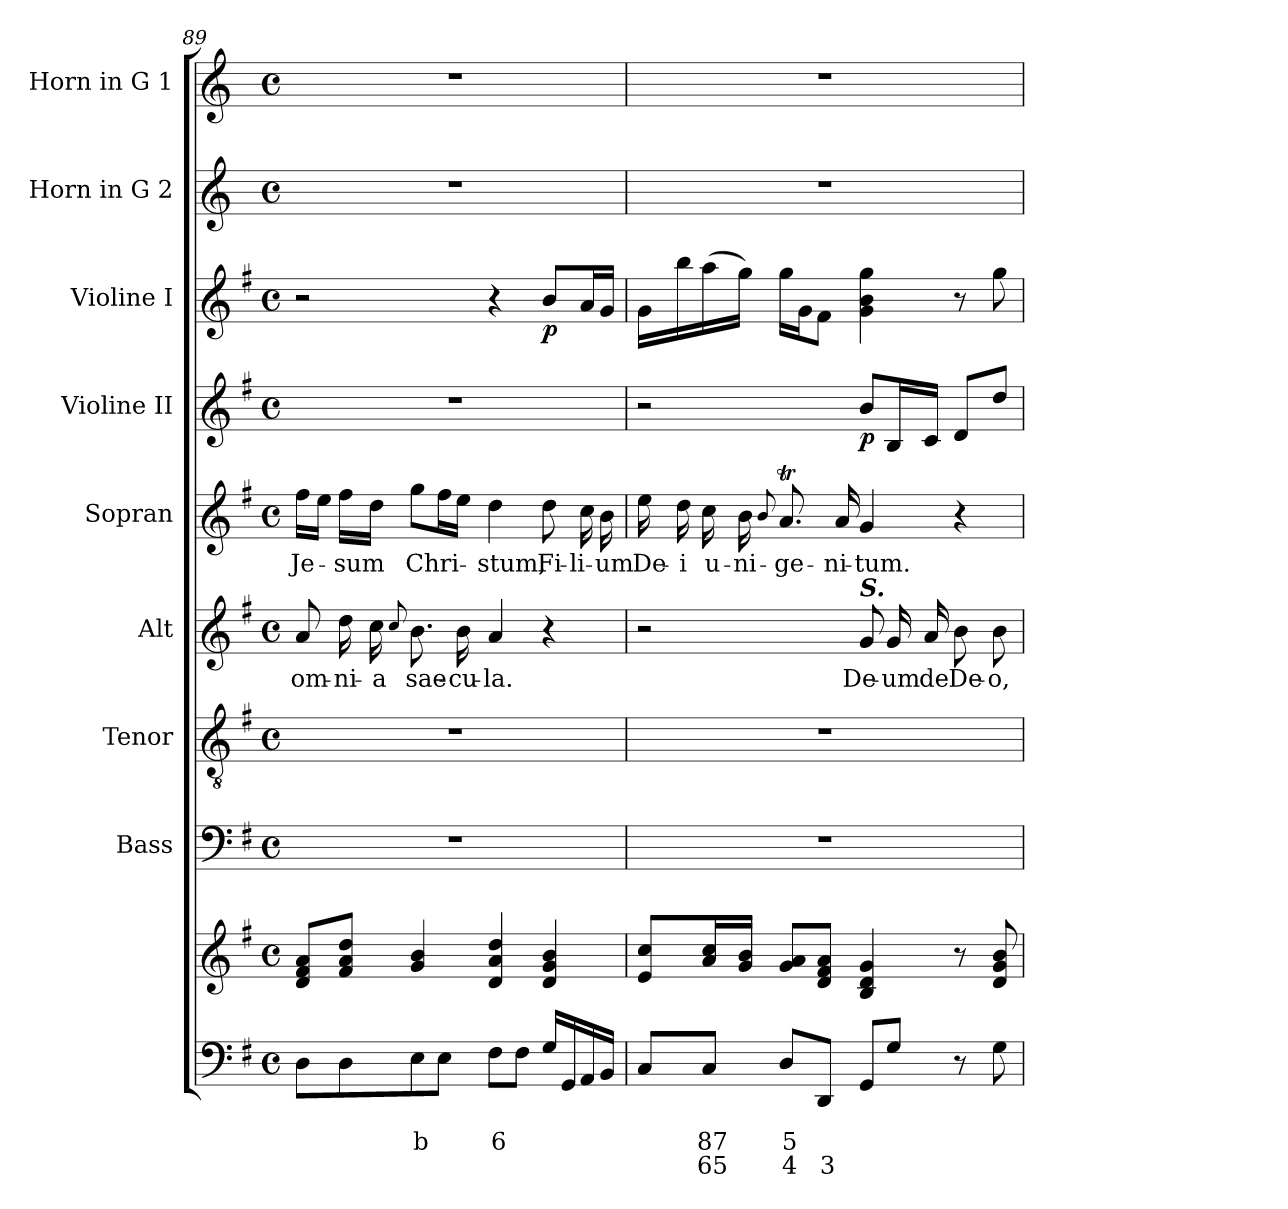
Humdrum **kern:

**kern	**text	**text	**text	**kern	**kern	**kern	**kern	**text	**kern	**text	**kern	**dynam	**kern	**dynam	**kern	**kern
*part9	*part9	*part9	*part9	*part9	*part8	*part7	*part6	*part6	*part5	*part5	*part4	*part4	*part3	*part3	*part2	*part1
*staff10	*staff10	*staff10	*staff10	*staff9	*staff8	*staff7	*staff6	*staff6	*staff5	*staff5	*staff4	*staff4	*staff3	*staff3	*staff2	*staff1
*	*	*	*	*	*I"Bass	*I"Tenor	*I"Alt	*	*I"Sopran	*	*I"Violine II	*	*I"Violine I	*	*I"Horn in G 2	*I"Horn in G 1
*	*	*	*	*	*I'B.	*I'T.	*I'A.	*	*I'S.	*	*I'Vl. II	*	*I'Vl. I	*	*	*
*clefF4	*	*	*	*clefG2	*clefF4	*clefGv2	*clefG2	*	*clefG2	*	*clefG2	*	*clefG2	*	*clefG2	*clefG2
*	*	*	*	*	*	*	*	*	*	*	*	*	*	*	*ITrd3c5	*ITrd3c5
*k[f#]	*	*	*	*k[f#]	*k[f#]	*k[f#]	*k[f#]	*	*k[f#]	*	*k[f#]	*	*k[f#]	*	*k[f#]	*k[f#]
*G:	*	*	*	*G:	*G:	*G:	*G:	*	*G:	*	*G:	*	*G:	*	*G:	*G:
*M4/4	*	*	*	*M4/4	*M4/4	*M4/4	*M4/4	*	*M4/4	*	*M4/4	*	*M4/4	*	*M4/4	*M4/4
*met(c)	*	*	*	*met(c)	*met(c)	*met(c)	*met(c)	*	*met(c)	*	*met(c)	*	*met(c)	*	*met(c)	*met(c)
=89	=89	=89	=89	=89	=89	=89	=89	=89	=89	=89	=89	=89	=89	=89	=89	=89
!	!	!	!	!	!	!	!	!LO:LY:b	!	!LO:LY:b	!	!	!	!	!	!
8D\L	.	.	.	8d/ 8f#/ 8a/L	1r	1r	8a/	om-	16ff#\LL	Je-	1r	.	2r	.	1r	1r
.	.	.	.	.	.	.	.	.	16ee\JJ	.	.	.	.	.	.	.
!	!	!	!	!	!	!	!	!LO:LY:b	!	!LO:LY:b	!	!	!	!	!	!
8D\	.	.	.	8f#/ 8a/ 8dd/J	.	.	16dd\	-ni-	16ff#\LL	-sum	.	.	.	.	.	.
!	!	!	!	!	!	!	!	!LO:LY:b	!	!	!	!	!	!	!	!
.	.	.	.	.	.	.	16cc\	-a	16dd\JJ	.	.	.	.	.	.	.
.	.	.	.	.	.	.	8qqcc/	.	.	.	.	.	.	.	.	.
!	!	!LO:LY:b	!	!	!	!	!	!LO:LY:b	!	!LO:LY:b	!	!	!	!	!	!
8E\	.	b	.	4g/ 4b/	.	.	8.b\	sae-	8gg\L	Chri-	.	.	.	.	.	.
8E\J	.	.	.	.	.	.	.	.	16ff#\L	.	.	.	.	.	.	.
!	!	!	!	!	!	!	!	!LO:LY:b	!	!	!	!	!	!	!	!
.	.	.	.	.	.	.	16b\	-cu-	16ee\JJ	.	.	.	.	.	.	.
!	!	!LO:LY:b	!	!	!	!	!	!LO:LY:b	!	!LO:LY:b	!	!	!	!	!	!
8F#\L	.	6	.	4d/ 4a/ 4dd/	.	.	4a/	-la.	4dd\	-stum,	.	.	4r	.	.	.
8F#\J	.	.	.	.	.	.	.	.	.	.	.	.	.	.	.	.
!	!	!	!	!	!	!	!	!	!	!LO:LY:b	!	!	!	!LO:DY:b	!	!
16G/LL	.	.	.	4d/ 4g/ 4b/	.	.	4r	.	8dd\	Fi-	.	.	8b/L	p	.	.
16GG/	.	.	.	.	.	.	.	.	.	.	.	.	.	.	.	.
!	!	!	!	!	!	!	!	!	!	!LO:LY:b	!	!	!	!	!	!
16AA/	.	.	.	.	.	.	.	.	16cc\	-li-	.	.	16a/L	.	.	.
!	!	!	!	!	!	!	!	!	!	!LO:LY:b	!	!	!	!	!	!
16BB/JJ	.	.	.	.	.	.	.	.	16b\	-um	.	.	16g/JJ	.	.	.
!!LO:PB:g=z
=90	=90	=90	=90	=90	=90	=90	=90	=90	=90	=90	=90	=90	=90	=90	=90	=90
!	!	!	!	!	!	!	!	!	!	!LO:LY:b	!	!	!	!	!	!
8C/L	.	.	.	8e/ 8cc/L	1r	1r	2r	.	16ee\	De-	2r	.	16g\LL	.	1r	1r
!	!	!	!	!	!	!	!	!	!	!LO:LY:b	!	!	!	!	!	!
.	.	.	.	.	.	.	.	.	16dd\	-i	.	.	16bb\	.	.	.
!	!	!LO:LY:b	!LO:LY:b	!	!	!	!	!	!	!LO:LY:b	!	!	!	!	!	!
8C/J	.	87	65	16a/ 16cc/L	.	.	.	.	16cc\	u-	.	.	(>16aa\	.	.	.
!	!	!	!	!	!	!	!	!	!	!LO:LY:b	!	!	!	!	!	!
.	.	.	.	16g/ 16b/JJ	.	.	.	.	16b\	-ni-	.	.	16gg\JJ)	.	.	.
.	.	.	.	.	.	.	.	.	8qqb/	.	.	.	.	.	.	.
!	!	!LO:LY:b	!LO:LY:b	!	!	!	!	!	!	!LO:LY:b	!	!	!	!	!	!
8D/L	.	5	4	8g/ 8a/L	.	.	.	.	8.aT/	-ge-	.	.	16gg\LL	.	.	.
.	.	.	.	.	.	.	.	.	.	.	.	.	16g\J	.	.	.
!	!	!	!LO:LY:b	!	!	!	!	!	!	!	!	!	!	!	!	!
8DD/J	.	.	3	8d/ 8f#/ 8a/J	.	.	.	.	.	.	.	.	8f#\J	.	.	.
!	!	!	!	!	!	!	!	!	!	!LO:LY:b	!	!	!	!	!	!
.	.	.	.	.	.	.	.	.	16a/	-ni-	.	.	.	.	.	.
!	!	!	!	!	!	!	!LO:TX:a:Bi:t=S.	!	!	!	!	!	!	!	!	!
!	!	!	!	!	!	!	!	!LO:LY:b	!	!LO:LY:b	!	!LO:DY:b	!	!	!	!
8GG/L	.	.	.	4B/ 4d/ 4g/	.	.	8g/	De-	4g/	-tum.	8b/L	p	4g\ 4b\ 4gg\	.	.	.
!	!	!	!	!	!	!	!	!LO:LY:b	!	!	!	!	!	!	!	!
8G/J	.	.	.	.	.	.	16g/	-um	.	.	16B/L	.	.	.	.	.
!	!	!	!	!	!	!	!	!LO:LY:b	!	!	!	!	!	!	!	!
.	.	.	.	.	.	.	16a/	de	.	.	16c/JJ	.	.	.	.	.
!	!	!	!	!	!	!	!	!LO:LY:b	!	!	!	!	!	!	!	!
8r	.	.	.	8r	.	.	8b\	De-	4r	.	8d/L	.	8r	.	.	.
!	!	!	!	!	!	!	!	!LO:LY:b	!	!	!	!	!	!	!	!
8G\	.	.	.	8d/ 8g/ 8b/	.	.	8b\	-o,	.	.	8dd/J	.	8gg\	.	.	.
=	=	=	=	=	=	=	=	=	=	=	=	=	=	=	=	=
*-	*-	*-	*-	*-	*-	*-	*-	*-	*-	*-	*-	*-	*-	*-	*-	*-
